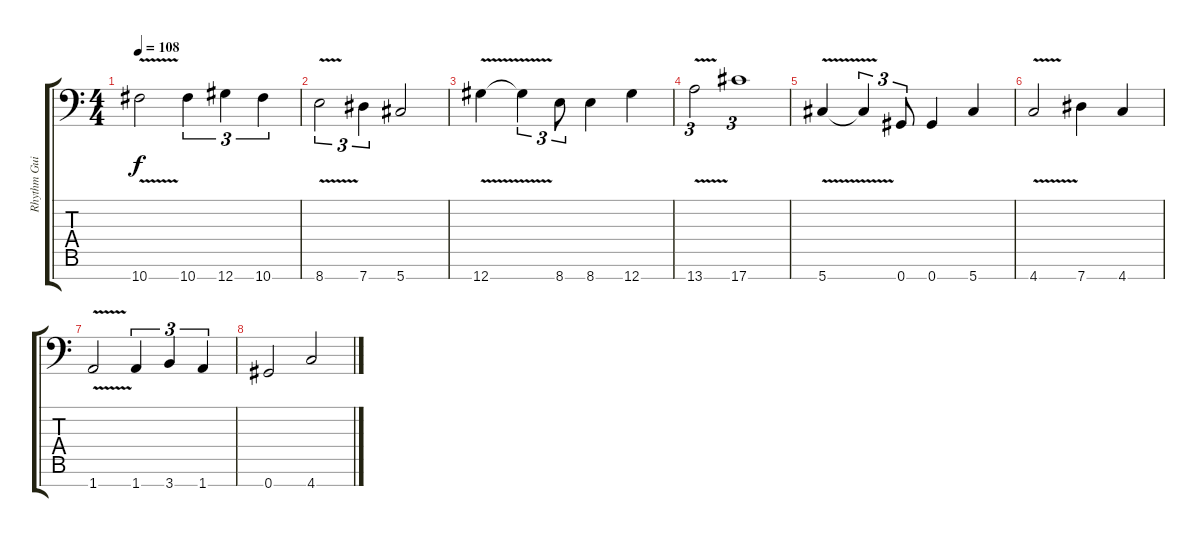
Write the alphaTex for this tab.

\track ("Rhythm Guitar" "Rhythm Gui") {instrument distortionguitar}
\staff {score tabs}
\tuning (Eb4 Bb3 Gb3 Db3 Ab2 Db2 Ab1) {hide}
\ts (4 4)
\tempo 108
\clef f4
\ks c
10.7{v}.2{dy f} 10.7.4{tu (3 2)} 12.7.4{tu (3 2)} 10.7.4{tu (3 2)} |
8.7{v}.2{tu (3 2)} 7.7.4{tu (3 2)} 5.7.2 |
12.7{v}.4 12.7{t}.4{tu (3 2)} 8.7.8{tu (3 2)} 8.7.4 12.7.4 |
13.7{v}.2{tu (3 2)} 17.7.1{tu (3 2)} |
5.7{v}.4 5.7{t}.4{tu (3 2)} 0.7.8{tu (3 2)} 0.7.4 5.7.4 |
4.7{v}.2 7.7.4 4.7.4 |
1.7{v}.2 1.7.4{tu (3 2)} 3.7.4{tu (3 2)} 1.7.4{tu (3 2)} |
0.7.2 4.7.2
